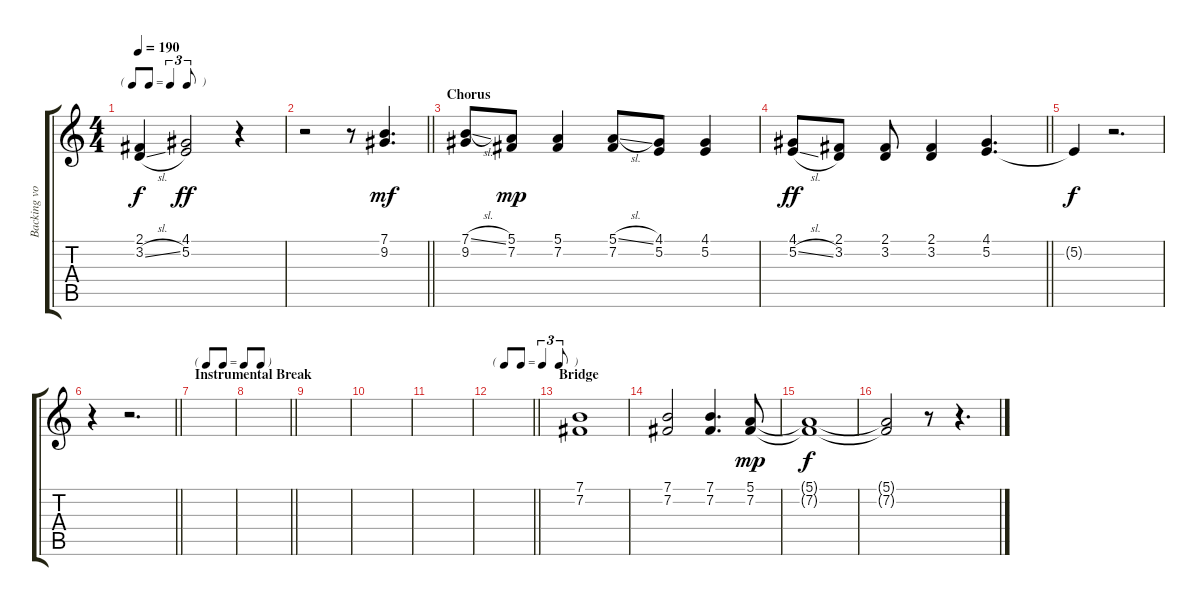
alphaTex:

\track ("Backing vocals" "Backing vo") {instrument trumpet}
\staff {score tabs}
\tuning (E4 B3 G3 D3 A2 E2) {hide}
\ts (4 4)
\tf triplet8th
\tempo 190
\clef g2
\ks c
(2.1{t} 3.2{sl t}).4{dy f} (4.1 5.2).2{dy ff} r.4 |
\barLineRight lightlight
r.2 r.8 (7.1 9.2).4{d dy mf} |
\section ("" "Chorus")
(7.1{sl} 9.2).8 (5.1 7.2).8{dy mp} (5.1 7.2).4 (5.1{sl} 7.2).8 (4.1 5.2).8 (4.1 5.2).4 |
\barLineRight lightlight
(4.1 5.2{sl}).8{dy ff} (2.1 3.2).8 (2.1 3.2).8 (2.1 3.2).4 (4.1 5.2).4{d} |
5.2{t}.4{dy f} r.2{d} |
\barLineRight lightlight
r.4 r.2{d} |
\tf none
\section ("" "Instrumental Break")
|
\barLineRight lightlight
|
|
|
|
\tf triplet8th
\barLineRight lightlight
|
\section ("" "Bridge")
(7.1 7.2).1 |
(7.1 7.2).2 (7.1 7.2).4{d} (5.1 7.2).8{dy mp} |
(5.1{t} 7.2{t}).1{dy f} |
(5.1{t} 7.2{t}).2 r.8 r.4{d}
